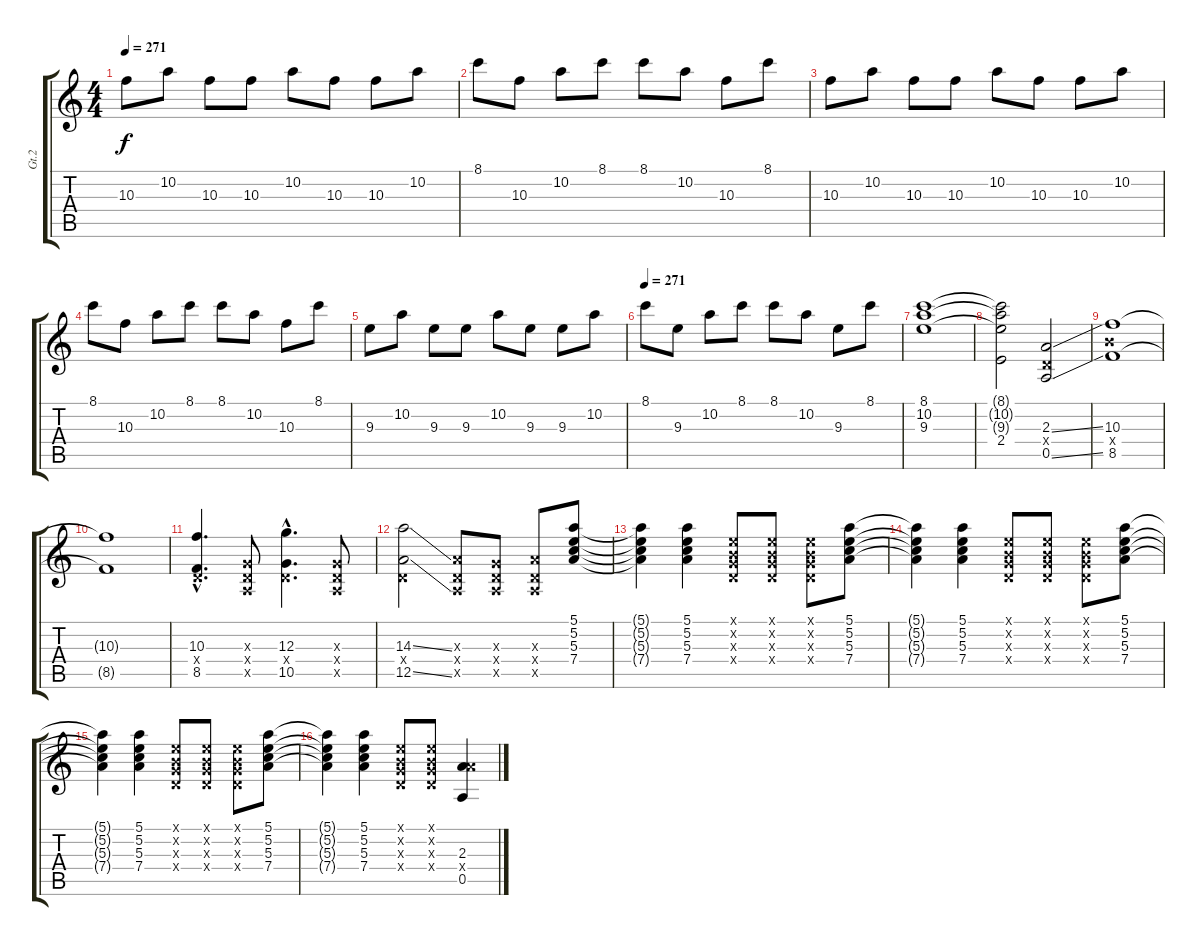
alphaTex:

\track ("Gt.2" "Gt.2") {instrument distortionguitar}
\staff {score tabs}
\tuning (E4 B3 G3 D3 A2 E2) {hide}
\ts (4 4)
\tempo 271
\clef g2
\ks c
10.3.8{dy f} 10.2.8 10.3.8 10.3.8 10.2.8 10.3.8 10.3.8 10.2.8 |
8.1.8 10.3.8 10.2.8 8.1.8 8.1.8 10.2.8 10.3.8 8.1.8 |
10.3.8 10.2.8 10.3.8 10.3.8 10.2.8 10.3.8 10.3.8 10.2.8 |
8.1.8 10.3.8 10.2.8 8.1.8 8.1.8 10.2.8 10.3.8 8.1.8 |
9.3.8 10.2.8 9.3.8 9.3.8 10.2.8 9.3.8 9.3.8 10.2.8 |
\tempo 271
8.1.8{volume 11 balance 16 instrument distortionguitar} 9.3.8 10.2.8 8.1.8 8.1.8 10.2.8 9.3.8 8.1.8 |
(8.1 10.2 9.3).1 |
(8.1{t} 10.2{t} 9.3{t} 2.4).2 (2.3{ss} 0.4{x} 0.5{ss}).2{volume 11} |
(10.3 9.4{x} 8.5).1 |
(10.3{t} 8.5{t}).1 |
(10.3{hac} 0.4{hac x} 8.5{hac}).4{d} (0.3{x} 0.4{x} 0.5{x}).8 (12.3{hac} 0.4{hac x} 10.5{hac}).4{d} (0.3{x} 0.4{x} 0.5{x}).8 |
(14.3{ss} 0.4{x} 12.5{ss}).2 (2.3{x} 0.4{x} 0.5{x}).8 (0.3{x} 0.4{x} 0.5{x}).8 (2.3{x} 0.4{x} 0.5{x}).8 (5.1 5.2 5.3 7.4).8 |
(5.1{t} 5.2{t} 5.3{t} 7.4{t}).4 (5.1 5.2 5.3 7.4).4 (0.1{x} 0.2{x} 0.3{x} 0.4{x}).8 (0.1{x} 0.2{x} 0.3{x} 0.4{x}).8 (0.1{x} 0.2{x} 0.3{x} 0.4{x}).8 (5.1 5.2 5.3 7.4).8 |
(5.1{t} 5.2{t} 5.3{t} 7.4{t}).4 (5.1 5.2 5.3 7.4).4 (0.1{x} 0.2{x} 0.3{x} 0.4{x}).8 (0.1{x} 0.2{x} 0.3{x} 0.4{x}).8 (0.1{x} 0.2{x} 0.3{x} 0.4{x}).8 (5.1 5.2 5.3 7.4).8 |
(5.1{t} 5.2{t} 5.3{t} 7.4{t}).4 (5.1 5.2 5.3 7.4).4 (0.1{x} 0.2{x} 0.3{x} 0.4{x}).8 (0.1{x} 0.2{x} 0.3{x} 0.4{x}).8 (0.1{x} 0.2{x} 0.3{x} 0.4{x}).8 (5.1 5.2 5.3 7.4).8 |
(5.1{t} 5.2{t} 5.3{t} 7.4{t}).4 (5.1 5.2 5.3 7.4).4 (0.1{x} 0.2{x} 0.3{x} 0.4{x}).8 (0.1{x} 0.2{x} 0.3{x} 0.4{x}).8 (2.3{ss} 7.4{x} 0.5{ss}).4
